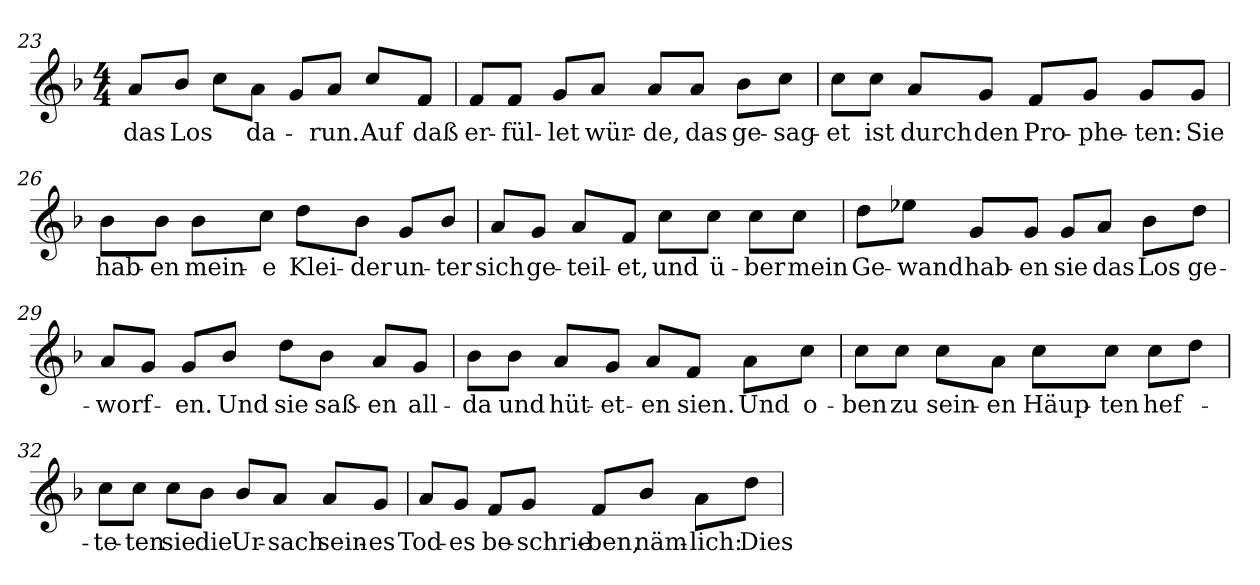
**kern	**text
*part1	*part1
*staff1	*staff1
*clefG2	*
*k[b-]	*
*F:	*
*M4/4	*
=23	=23
!	!LO:LY:b:color=#000000
8ai/L	das
!	!LO:LY:b:color=#000000
8b-i/J	Los
8cci\L	.
!	!LO:LY:b:color=#000000
8ai\J	da-
8gi/L	.
!	!LO:LY:b:color=#000000
8ai/J	-run.
!	!LO:LY:b:color=#000000
8cci/L	Auf
!	!LO:LY:b:color=#000000
8fi/J	daß
=24	=24
!	!LO:LY:b:color=#000000
8fi/L	er-
!	!LO:LY:b:color=#000000
8fi/J	-fül-
!	!LO:LY:b:color=#000000
8gi/L	-let
!	!LO:LY:b:color=#000000
8ai/J	wür-
!	!LO:LY:b:color=#000000
8ai/L	-de,
!	!LO:LY:b:color=#000000
8ai/J	das
!	!LO:LY:b:color=#000000
8b-i\L	ge-
!	!LO:LY:b:color=#000000
8cci\J	-sag-
=25	=25
!	!LO:LY:b:color=#000000
8cci\L	-et
!	!LO:LY:b:color=#000000
8cci\J	ist
!	!LO:LY:b:color=#000000
8ai/L	durch
!	!LO:LY:b:color=#000000
8gi/J	den
!	!LO:LY:b:color=#000000
8fi/L	Pro-
!	!LO:LY:b:color=#000000
8gi/J	-phe-
!	!LO:LY:b:color=#000000
8gi/L	-ten:
!	!LO:LY:b:color=#000000
8gi/J	Sie
!!LO:LB:g=z
=26	=26
!	!LO:LY:b:color=#000000
8b-i\L	hab-
!	!LO:LY:b:color=#000000
8b-i\J	-en
!	!LO:LY:b:color=#000000
8b-i\L	mein-
!	!LO:LY:b:color=#000000
8cci\J	-e
!	!LO:LY:b:color=#000000
8ddi\L	Klei-
!	!LO:LY:b:color=#000000
8b-i\J	-der
!	!LO:LY:b:color=#000000
8gi/L	un-
!	!LO:LY:b:color=#000000
8b-i/J	-ter
=27	=27
!	!LO:LY:b:color=#000000
8ai/L	sich
!	!LO:LY:b:color=#000000
8gi/J	ge-
!	!LO:LY:b:color=#000000
8ai/L	-teil-
!	!LO:LY:b:color=#000000
8fi/J	-et,
!	!LO:LY:b:color=#000000
8cci\L	und
!	!LO:LY:b:color=#000000
8cci\J	ü-
!	!LO:LY:b:color=#000000
8cci\L	-ber
!	!LO:LY:b:color=#000000
8cci\J	mein
=28	=28
!	!LO:LY:b:color=#000000
8ddi\L	Ge-
!	!LO:LY:b:color=#000000
8ee-Xi\J	-wand
!	!LO:LY:b:color=#000000
8gi/L	hab-
!	!LO:LY:b:color=#000000
8gi/J	-en
!	!LO:LY:b:color=#000000
8gi/L	sie
!	!LO:LY:b:color=#000000
8ai/J	das
!	!LO:LY:b:color=#000000
8b-i\L	Los
!	!LO:LY:b:color=#000000
8ddi\J	ge-
=29	=29
!	!LO:LY:b:color=#000000
8ai/L	-worf-
8gi/J	.
!	!LO:LY:b:color=#000000
8gi/L	-en.
!	!LO:LY:b:color=#000000
8b-i/J	Und
!	!LO:LY:b:color=#000000
8ddi\L	sie
!	!LO:LY:b:color=#000000
8b-i\J	saß-
!	!LO:LY:b:color=#000000
8ai/L	-en
!	!LO:LY:b:color=#000000
8gi/J	all-
!!LO:LB:g=z
=30	=30
!	!LO:LY:b:color=#000000
8b-i\L	-da
!	!LO:LY:b:color=#000000
8b-i\J	und
!	!LO:LY:b:color=#000000
8ai/L	hüt-
!	!LO:LY:b:color=#000000
8gi/J	-et-
!	!LO:LY:b:color=#000000
8ai/L	-en
!	!LO:LY:b:color=#000000
8fi/J	sien.
!	!LO:LY:b:color=#000000
8ai\L	Und
!	!LO:LY:b:color=#000000
8cci\J	o-
=31	=31
!	!LO:LY:b:color=#000000
8cci\L	-ben
!	!LO:LY:b:color=#000000
8cci\J	zu
!	!LO:LY:b:color=#000000
8cci\L	sein-
!	!LO:LY:b:color=#000000
8ai\J	-en
!	!LO:LY:b:color=#000000
8cci\L	Häup-
!	!LO:LY:b:color=#000000
8cci\J	-ten
!	!LO:LY:b:color=#000000
8cci\L	hef-
8ddi\J	.
=32	=32
!	!LO:LY:b:color=#000000
8cci\L	-te-
!	!LO:LY:b:color=#000000
8cci\J	-ten
!	!LO:LY:b:color=#000000
8cci\L	sie
!	!LO:LY:b:color=#000000
8b-i\J	die
!	!LO:LY:b:color=#000000
8b-i/L	Ur-
!	!LO:LY:b:color=#000000
8ai/J	-sach
!	!LO:LY:b:color=#000000
8ai/L	sein-
!	!LO:LY:b:color=#000000
8gi/J	-es
!!LO:LB:g=z
=33	=33
!	!LO:LY:b:color=#000000
8ai/L	Tod-
!	!LO:LY:b:color=#000000
8gi/J	-es
!	!LO:LY:b:color=#000000
8fi/L	be-
!	!LO:LY:b:color=#000000
8gi/J	-schrie-
!	!LO:LY:b:color=#000000
8fi/L	-ben,
!	!LO:LY:b:color=#000000
8b-i/J	näm-
!	!LO:LY:b:color=#000000
8ai\L	-lich:
!	!LO:LY:b:color=#000000
8ddi\J	Dies
=	=
*-	*-
